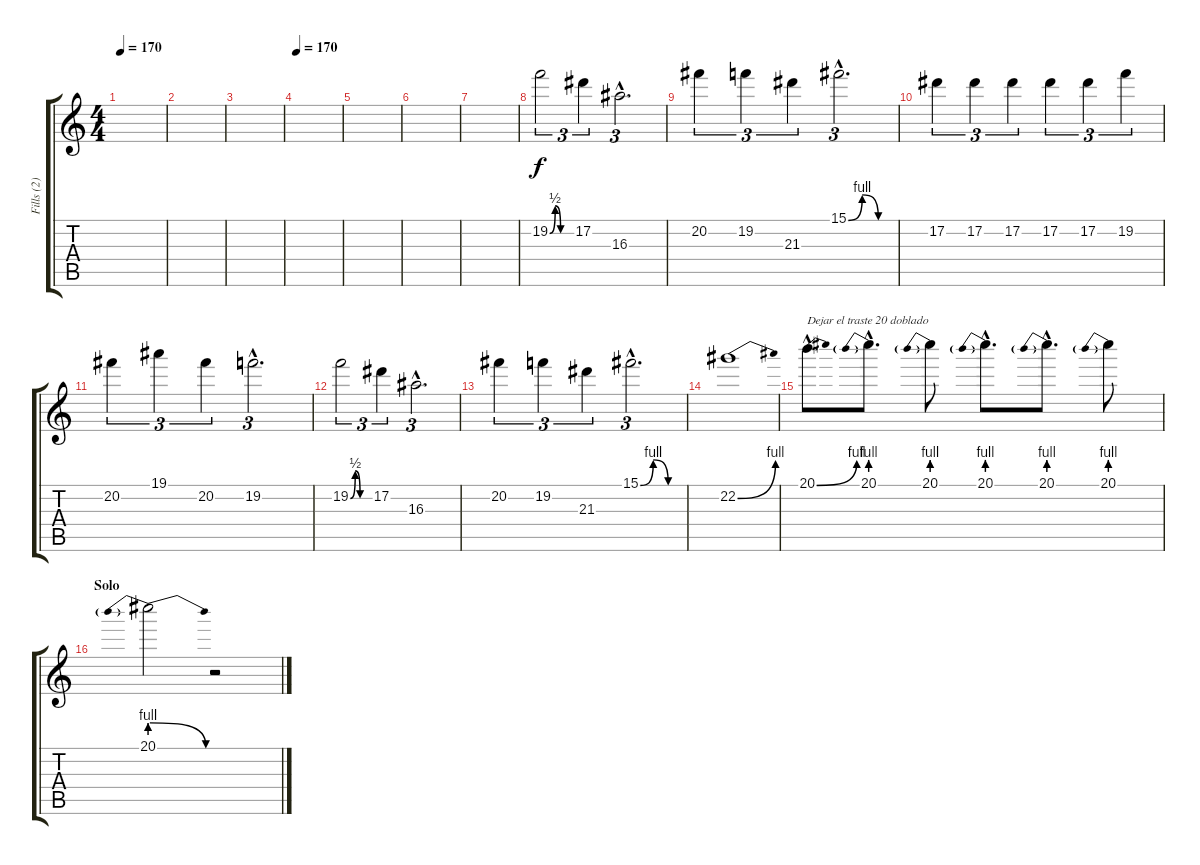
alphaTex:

\track ("Fills (2)" "Fills (2)") {instrument distortionguitar}
\staff {score tabs}
\tuning (Eb4 Bb3 Gb3 Db3 Ab2 Eb2) {hide}
\ts (4 4)
\tempo 170
\clef g2
\ks c
|
|
|
\tempo 170
|
|
|
|
19.2{be (custom 0 0 15 2 30 0 60 0)}.2{tu (3 2)} 17.2.4{tu (3 2)} 16.3{hac}.2{d tu (3 2)} |
20.2.4{tu (3 2)} 19.2.4{tu (3 2)} 21.3.4{tu (3 2)} 15.1{be (custom 0 0 18 4 39 0 60 0) hac}.2{d tu (3 2)} |
17.2.4{tu (3 2)} 17.2.4{tu (3 2)} 17.2.4{tu (3 2)} 17.2.4{tu (3 2)} 17.2.4{tu (3 2)} 19.2.4{tu (3 2)} |
20.2.4{tu (3 2)} 19.1.4{tu (3 2)} 20.2.4{tu (3 2)} 19.2{hac}.2{d tu (3 2)} |
19.2{be (custom 0 0 15 2 30 0 60 0)}.2{tu (3 2)} 17.2.4{tu (3 2)} 16.3{hac}.2{d tu (3 2)} |
20.2.4{tu (3 2)} 19.2.4{tu (3 2)} 21.3.4{tu (3 2)} 15.1{be (custom 0 0 18 4 39 0 60 0) hac}.2{d tu (3 2)} |
22.2{be (bend 0 0 60 4)}.1 |
20.1{be (bend 0 0 60 4) hac}.8{d txt "Dejar el traste 20 doblado"} 20.1{be (prebend 0 4 60 4) hac}.8{d} 20.1{be (prebend 0 4 60 4)}.8 20.1{be (prebend 0 4 60 4) hac}.8{d} 20.1{be (prebend 0 4 60 4) hac}.8{d} 20.1{be (prebend 0 4 60 4)}.8 |
\section ("" "Solo")
20.1{be (prebendrelease 0 4 60 0)}.2 r.2
